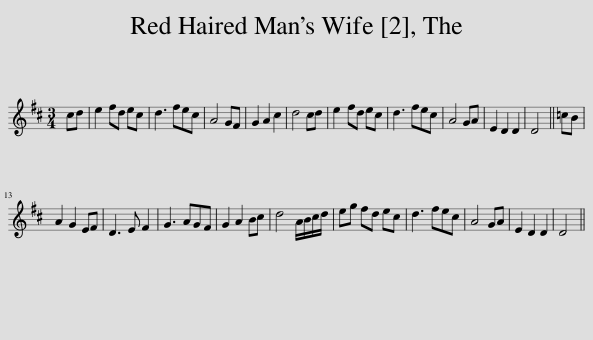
X:1
L:1/8
M:3/4
I:linebreak $
K:D
V:1 treble
V:1
 cd | e2 fd ec | d3 fec | A4 GF | G2 A2 c2 | %5
 d4 cd | e2 fd ec | d3 fec | A4 GA | E2 D2 D2 | %10
 D4 || =cB |$ A2 G2 EF | D3 E F2 | G3 AGF | %15
 G2 A2 Bc | d4 A/B/c/d/ | eg fd ec | d3 fec | A4 GA | %20
 E2 D2 D2 | D4 || %22
